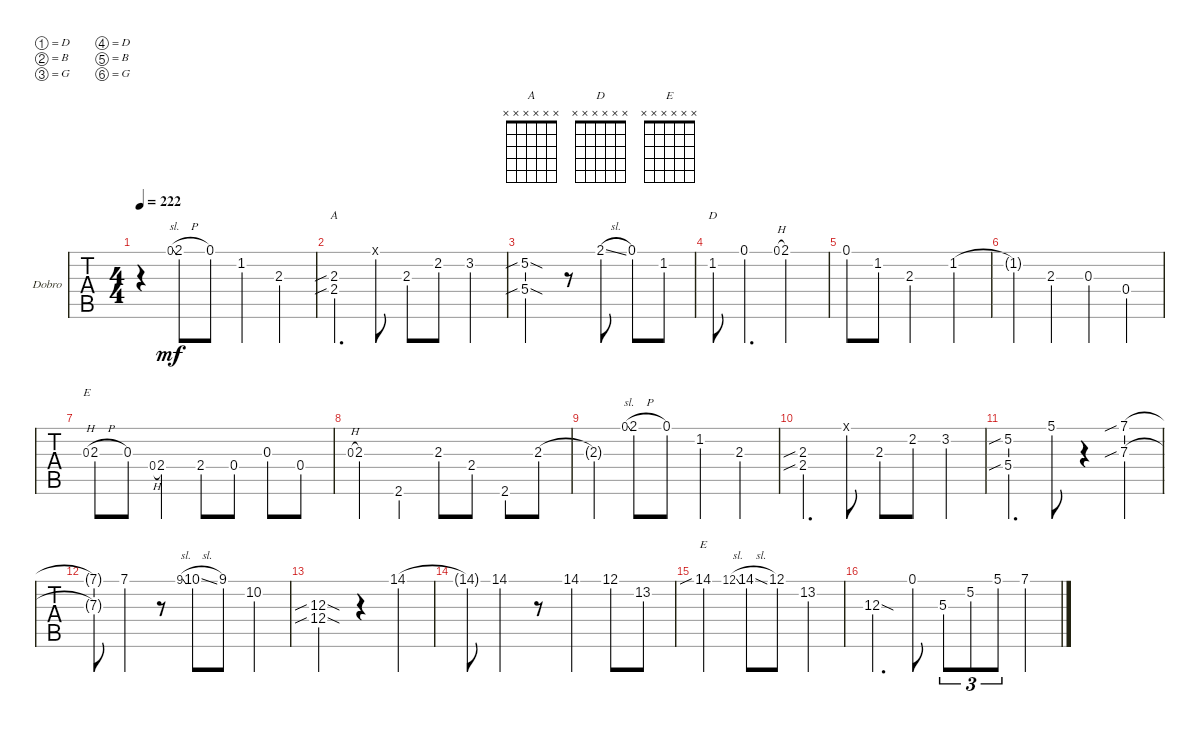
\defaultSystemsLayout 4
\bracketExtendMode groupsimilarinstruments
\firstSystemTrackNameOrientation horizontal
\otherSystemsTrackNameOrientation horizontal
\track ("Dobro" "Dobro") {instrument acousticguitarsteel}
\staff {tabs}
\tuning (D4 B3 G3 D3 B2 G2)
\chord ("A" x x x x x x)
\chord ("D" x x x x x x)
\chord ("E" x x x x x x)
\ts (4 4)
\tempo 222
\clef g2
\ks a
r.4{dy mf instrument acousticguitarsteel} 0.1{sl}.8{gr} 2.1{h}.8 0.1.8 1.2.4 2.3.4 |
(2.3{sib} 2.4{sib}).4{d ch "A"} 0.1{x}.8 2.3.8 2.2.8 3.2.4 |
(5.2{sib sod} 5.4{sib sod}).2 r.8 2.1{sl}.8 0.1.8 1.2.8 |
1.2.8{ch "D"} 0.1.4{d} 0.1{h}.8{gr} 2.1.2 |
0.1.8 1.2.8 2.3.2 1.2.4 |
1.2{t}.4 2.3.4 0.3.4 0.4.4 |
0.3{h}.8{ch "E" gr} 2.3{h}.8 0.3.8 0.4{h}.8{gr} 2.4.4 2.4.8 0.4.8 0.3.8 0.4.8 |
0.3{h}.8{gr} 2.3.4 2.6.4 2.3.8 2.4.8 2.6.8 2.3.8 |
2.3{t}.4 0.1{sl}.8{gr} 2.1{h}.8 0.1.8 1.2.4 2.3.4 |
(2.3{sib} 2.4{sib}).4{d} 0.1{x}.8 2.3.8 2.2.8 3.2.4 |
(5.2{sib} 5.4{sib}).4{d} 5.1.8 r.4 (7.1{sib} 7.3{sib}).4 |
(7.1{t} 7.3{t}).8 7.1.4 r.8 9.1{sl}.8{gr} 10.1{sl}.8 9.1.8 10.2.4 |
(12.3{sib sod} 12.4{sib sod}).2 r.4 14.1.4 |
14.1{t}.8 14.1.4 r.8 14.1.4 12.1.8 13.2.8 |
14.1{sib}.2{ch "E"} 12.1{sl}.8{gr} 14.1{sl}.8 12.1.8 13.2.4 |
12.3{sod}.4{d} 0.1.8 5.3.8{tu (3 2)} 5.2.8{tu (3 2)} 5.1.8{tu (3 2)} 7.1.4
